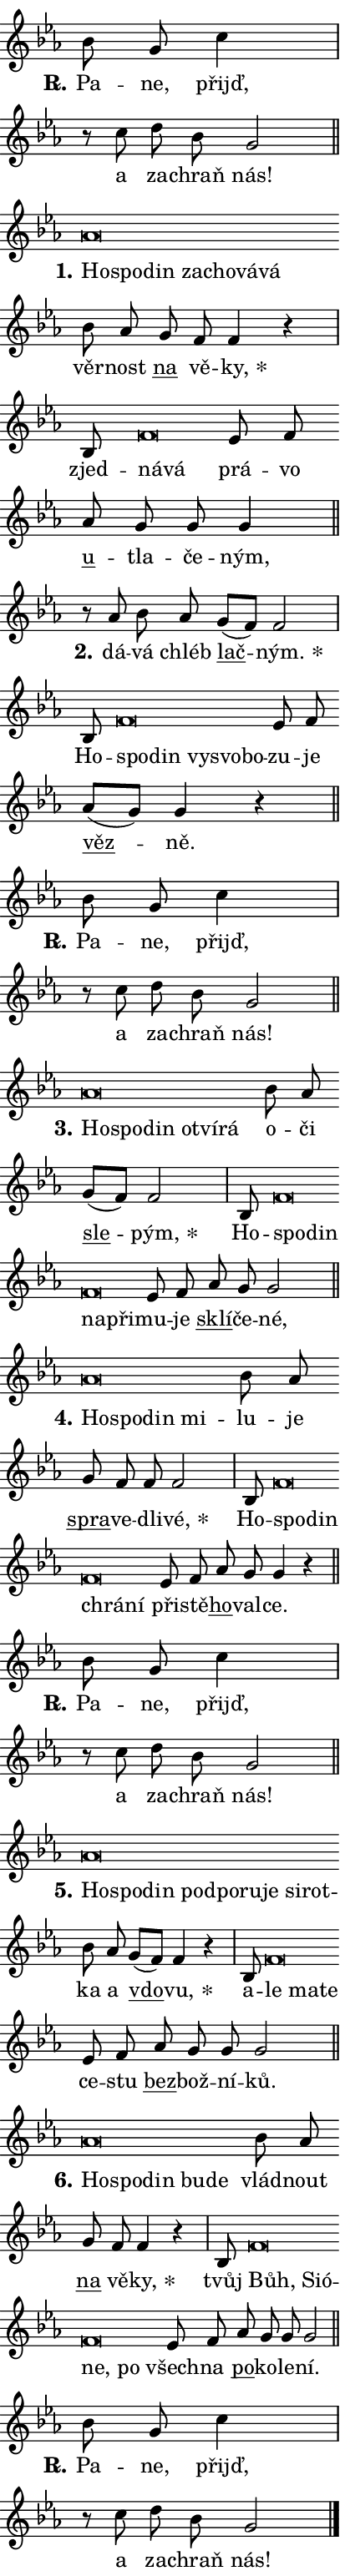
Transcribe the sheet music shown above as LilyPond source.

\version "2.24.0"
\header { tagline = "" }
\paper {
  indent = 0\cm
  top-margin = 0\cm
  right-margin = 0.13\cm % to fit lyric hyphens
  bottom-margin = 0\cm
  left-margin = 0\cm
  paper-width = 7\cm
  page-breaking = #ly:one-page-breaking
  system-system-spacing.basic-distance = #11
  score-system-spacing.basic-distance = #11
  ragged-last = ##f
}


%% Author: Thomas Morley
%% https://lists.gnu.org/archive/html/lilypond-user/2020-05/msg00002.html
#(define (line-position grob)
"Returns position of @var[grob} in current system:
   @code{'start}, if at first time-step
   @code{'end}, if at last time-step
   @code{'middle} otherwise
"
  (let* ((col (ly:item-get-column grob))
         (ln (ly:grob-object col 'left-neighbor))
         (rn (ly:grob-object col 'right-neighbor))
         (col-to-check-left (if (ly:grob? ln) ln col))
         (col-to-check-right (if (ly:grob? rn) rn col))
         (break-dir-left
           (and
             (ly:grob-property col-to-check-left 'non-musical #f)
             (ly:item-break-dir col-to-check-left)))
         (break-dir-right
           (and
             (ly:grob-property col-to-check-right 'non-musical #f)
             (ly:item-break-dir col-to-check-right))))
        (cond ((eqv? 1 break-dir-left) 'start)
              ((eqv? -1 break-dir-right) 'end)
              (else 'middle))))

#(define (tranparent-at-line-position vctor)
  (lambda (grob)
  "Relying on @code{line-position} select the relevant enry from @var{vctor}.
Used to determine transparency,"
    (case (line-position grob)
      ((end) (not (vector-ref vctor 0)))
      ((middle) (not (vector-ref vctor 1)))
      ((start) (not (vector-ref vctor 2))))))

noteHeadBreakVisibility =
#(define-music-function (break-visibility)(vector?)
"Makes @code{NoteHead}s transparent relying on @var{break-visibility}"
#{
  \override NoteHead.transparent =
    #(tranparent-at-line-position break-visibility)
#})

#(define delete-ledgers-for-transparent-note-heads
  (lambda (grob)
    "Reads whether a @code{NoteHead} is transparent.
If so this @code{NoteHead} is removed from @code{'note-heads} from
@var{grob}, which is supposed to be @code{LedgerLineSpanner}.
As a result ledgers are not printed for this @code{NoteHead}"
    (let* ((nhds-array (ly:grob-object grob 'note-heads))
           (nhds-list
             (if (ly:grob-array? nhds-array)
                 (ly:grob-array->list nhds-array)
                 '()))
           ;; Relies on the transparent-property being done before
           ;; Staff.LedgerLineSpanner.after-line-breaking is executed.
           ;; This is fragile ...
           (to-keep
             (remove
               (lambda (nhd)
                 (ly:grob-property nhd 'transparent #f))
               nhds-list)))
      ;; TODO find a better method to iterate over grob-arrays, similiar
      ;; to filter/remove etc for lists
      ;; For now rebuilt from scratch
      (set! (ly:grob-object grob 'note-heads)  '())
      (for-each
        (lambda (nhd)
          (ly:pointer-group-interface::add-grob grob 'note-heads nhd))
        to-keep))))

squashNotes = {
  \override NoteHead.X-extent = #'(-0.2 . 0.2)
  \override NoteHead.Y-extent = #'(-0.75 . 0)
  \override NoteHead.stencil =
    #(lambda (grob)
       (let ((pos (ly:grob-property grob 'staff-position)))
         (begin
           (if (< pos -7) (display "ERROR: Lower brevis then expected\n") (display "OK: Expected brevis position\n"))
           (if (<= pos -6) ly:text-interface::print ly:note-head::print))))
}
unSquashNotes = {
  \revert NoteHead.X-extent
  \revert NoteHead.Y-extent
  \revert NoteHead.stencil
}

hideNotes = \noteHeadBreakVisibility #begin-of-line-visible
unHideNotes = \noteHeadBreakVisibility #all-visible

% work-around for resetting accidentals
% https://lilypond.org/doc/v2.23/Documentation/notation/displaying-rhythms#unmetered-music
cadenzaMeasure = {
  \cadenzaOff
  \partial 1024 s1024
  \cadenzaOn
}

#(define-markup-command (accent layout props text) (markup?)
  "Underline accented syllable"
  (interpret-markup layout props
    #{\markup \override #'(offset . 4.3) \underline { #text }#}))

responsum = \markup \concat {
  "R" \hspace #-1.05 \path #0.1 #'((moveto 0 0.07) (lineto 0.9 0.8)) \hspace #0.05 "."
}

spaceSize = #0.6828661417322834 % exact space size for TeX Gyre Schola

\layout {
  \context {
    \Staff
    \remove "Time_signature_engraver"
    \override LedgerLineSpanner.after-line-breaking = #delete-ledgers-for-transparent-note-heads
  }
  \context {
    \Lyrics {
      \override LyricSpace.minimum-distance = \spaceSize
      \override LyricText.font-name = #"TeX Gyre Schola"
      \override LyricText.font-size = 1
      \override StanzaNumber.font-name = #"TeX Gyre Schola Bold"
      \override StanzaNumber.font-size = 1
    }
  }
  \context {
    \Score 
    \override NoteHead.text =
      #(lambda (grob) 
        (let ((pos (ly:grob-property grob 'staff-position)))
          #{\markup {
            \combine
              \halign #-0.55 \raise #(if (= pos -6) 0 0.5) \override #'(thickness . 2) \draw-line #'(3.2 . 0)
              \musicglyph "noteheads.sM1"
          }#}))
  }
}

% magnetic-lyrics.ily
%
%   written by
%     Jean Abou Samra <jean@abou-samra.fr>
%     Werner Lemberg <wl@gnu.org>
%
%   adapted by
%     Jiri Hon <jiri.hon@gmail.com>
%
% Version 2022-Apr-15

% https://www.mail-archive.com/lilypond-user@gnu.org/msg149350.html

#(define (Left_hyphen_pointer_engraver context)
   "Collect syllable-hyphen-syllable occurrences in lyrics and store
them in properties.  This engraver only looks to the left.  For
example, if the lyrics input is @code{foo -- bar}, it does the
following.

@itemize @bullet
@item
Set the @code{text} property of the @code{LyricHyphen} grob between
@q{foo} and @q{bar} to @code{foo}.

@item
Set the @code{left-hyphen} property of the @code{LyricText} grob with
text @q{foo} to the @code{LyricHyphen} grob between @q{foo} and
@q{bar}.
@end itemize

Use this auxiliary engraver in combination with the
@code{lyric-@/text::@/apply-@/magnetic-@/offset!} hook."
   (let ((hyphen #f)
         (text #f))
     (make-engraver
      (acknowledgers
       ((lyric-syllable-interface engraver grob source-engraver)
        (set! text grob)))
      (end-acknowledgers
       ((lyric-hyphen-interface engraver grob source-engraver)
        ;(when (not (grob::has-interface grob 'lyric-space-interface))
          (set! hyphen grob)));)
      ((stop-translation-timestep engraver)
       (when (and text hyphen)
         (ly:grob-set-object! text 'left-hyphen hyphen))
       (set! text #f)
       (set! hyphen #f)))))

#(define (lyric-text::apply-magnetic-offset! grob)
   "If the space between two syllables is less than the value in
property @code{LyricText@/.details@/.squash-threshold}, move the right
syllable to the left so that it gets concatenated with the left
syllable.

Use this function as a hook for
@code{LyricText@/.after-@/line-@/breaking} if the
@code{Left_@/hyphen_@/pointer_@/engraver} is active."
   (let ((hyphen (ly:grob-object grob 'left-hyphen #f)))
     (when hyphen
       (let ((left-text (ly:spanner-bound hyphen LEFT)))
         (when (grob::has-interface left-text 'lyric-syllable-interface)
           (let* ((common (ly:grob-common-refpoint grob left-text X))
                  (this-x-ext (ly:grob-extent grob common X))
                  (left-x-ext
                   (begin
                     ;; Trigger magnetism for left-text.
                     (ly:grob-property left-text 'after-line-breaking)
                     (ly:grob-extent left-text common X)))
                  ;; `delta` is the gap width between two syllables.
                  (delta (- (interval-start this-x-ext)
                            (interval-end left-x-ext)))
                  (details (ly:grob-property grob 'details))
                  (threshold (assoc-get 'squash-threshold details 0.2)))
             (when (< delta threshold)
               (let* (;; We have to manipulate the input text so that
                      ;; ligatures crossing syllable boundaries are not
                      ;; disabled.  For languages based on the Latin
                      ;; script this is essentially a beautification.
                      ;; However, for non-Western scripts it can be a
                      ;; necessity.
                      (lt (ly:grob-property left-text 'text))
                      (rt (ly:grob-property grob 'text))
                      (is-space (grob::has-interface hyphen 'lyric-space-interface))
                      (space (if is-space " " ""))
                      (extra-delta (if is-space spaceSize 0))
                      ;; Append new syllable.
                      (ltrt-space (if (and (string? lt) (string? rt))
                                (string-append lt space rt)
                                (make-concat-markup (list lt space rt))))
                      ;; Right-align `ltrt` to the right side.
                      (ltrt-space-markup (grob-interpret-markup
                               grob
                               (make-translate-markup
                                (cons (interval-length this-x-ext) 0)
                                (make-right-align-markup ltrt-space)))))
                 (begin
                   ;; Don't print `left-text`.
                   (ly:grob-set-property! left-text 'stencil #f)
                   ;; Set text and stencil (which holds all collected
                   ;; syllables so far) and shift it to the left.
                   (ly:grob-set-property! grob 'text ltrt-space)
                   (ly:grob-set-property! grob 'stencil ltrt-space-markup)
                   (ly:grob-translate-axis! grob (- (- delta extra-delta)) X))))))))))


#(define (lyric-hyphen::displace-bounds-first grob)
   ;; Make very sure this callback isn't triggered too early.
   (let ((left (ly:spanner-bound grob LEFT))
         (right (ly:spanner-bound grob RIGHT)))
     (ly:grob-property left 'after-line-breaking)
     (ly:grob-property right 'after-line-breaking)
     (ly:lyric-hyphen::print grob)))

squashThreshold = #0.4

\layout {
  \context {
    \Lyrics
    \consists #Left_hyphen_pointer_engraver
    \override LyricText.after-line-breaking =
      #lyric-text::apply-magnetic-offset!
    \override LyricHyphen.stencil = #lyric-hyphen::displace-bounds-first
    \override LyricText.details.squash-threshold = \squashThreshold
    \override LyricHyphen.minimum-distance = 0
    \override LyricHyphen.minimum-length = \squashThreshold
  }
}

squashText = \override LyricText.details.squash-threshold = 9999
unSquashText = \override LyricText.details.squash-threshold = \squashThreshold

leftText = \override LyricText.self-alignment-X = #LEFT
unLeftText = \revert LyricText.self-alignment-X

starOffset = #(lambda (grob) 
                (let ((x_offset (ly:self-alignment-interface::aligned-on-x-parent grob)))
                  (if (= x_offset 0) 0 (+ x_offset 1.2))))

star = #(define-music-function (syllable)(string?)
"Append star separator at the end of a syllable"
#{
  \once \override LyricText.X-offset = #starOffset
  \lyricmode { \markup {
    #syllable
    \override #'((font-name . "TeX Gyre Schola Bold")) \hspace #0.2 \lower #0.65 \larger "*"
  } }
#})

starAccent = #(define-music-function (syllable)(string?)
"Append star separator at the end of a syllable and make accent"
#{
  \once \override LyricText.X-offset = #starOffset
  \lyricmode { \markup {
    \accent #syllable
    \override #'((font-name . "TeX Gyre Schola Bold")) \hspace #0.2 \lower #0.65 \larger "*"
  } }
#})

breath = #(define-music-function (syllable)(string?)
"Append breathing indicator at the end of a syllable"
#{
  \lyricmode { \markup { #syllable "+" } }
#})

optionalBreath = #(define-music-function (syllable)(string?)
"Append optional breathing indicator at the end of a syllable"
#{
  \lyricmode { \markup { #syllable "(+)" } }
#})


\score {
    <<
        \new Voice = "melody" { \cadenzaOn \key es \major \relative { bes'8 g c4 \cadenzaMeasure \bar "|" r8 c d bes g2 \cadenzaMeasure \bar "||" \break } }
        \new Lyrics \lyricsto "melody" { \lyricmode { \set stanza = \responsum
Pa -- ne, přijď, a za -- chraň nás! } }
    >>
    \layout {}
}

\score {
    <<
        \new Voice = "melody" { \cadenzaOn \key es \major \relative { \squashNotes as'\breve*1/16 \hideNotes \breve*1/16 \bar "" \breve*1/16 \bar "" \breve*1/16 \bar "" \breve*1/16 \bar "" \breve*1/16 \breve*1/16 \bar "" \unHideNotes \unSquashNotes bes8 as \bar "" g f f4 r \cadenzaMeasure \bar "|" bes,8 \squashNotes f'\breve*1/16 \hideNotes \breve*1/16 \bar "" \unHideNotes \unSquashNotes es8 f \bar "" as g g g4 \cadenzaMeasure \bar "||" \break } }
        \new Lyrics \lyricsto "melody" { \lyricmode { \set stanza = "1."
\leftText Ho -- \squashText spo -- din za -- cho -- vá -- vá \unLeftText \unSquashText věr -- nost \markup \accent na vě -- \star ky, zjed -- \leftText ná -- \squashText vá \unLeftText \unSquashText prá -- vo \markup \accent u -- tla -- če -- ným, } }
    >>
    \layout {}
}

\score {
    <<
        \new Voice = "melody" { \cadenzaOn \key es \major \relative { r8 as' bes8 as \bar "" g[( f)] f2 \cadenzaMeasure \bar "|" bes,8 \squashNotes f'\breve*1/16 \hideNotes \breve*1/16 \bar "" \breve*1/16 \bar "" \breve*1/16 \breve*1/16 \bar "" \unHideNotes \unSquashNotes es8 f \bar "" as[( g)] g4 r \cadenzaMeasure \bar "||" \break } }
        \new Lyrics \lyricsto "melody" { \lyricmode { \set stanza = "2."
dá -- vá chléb \markup \accent lač -- \star ným. Ho -- \leftText spo -- \squashText din vy -- svo -- bo -- \unLeftText \unSquashText zu -- je \markup \accent věz -- ně. } }
    >>
    \layout {}
}

\score {
    <<
        \new Voice = "melody" { \cadenzaOn \key es \major \relative { bes'8 g c4 \cadenzaMeasure \bar "|" r8 c d bes g2 \cadenzaMeasure \bar "||" \break } }
        \new Lyrics \lyricsto "melody" { \lyricmode { \set stanza = \responsum
Pa -- ne, přijď, a za -- chraň nás! } }
    >>
    \layout {}
}

\score {
    <<
        \new Voice = "melody" { \cadenzaOn \key es \major \relative { \squashNotes as'\breve*1/16 \hideNotes \breve*1/16 \bar "" \breve*1/16 \bar "" \breve*1/16 \bar "" \breve*1/16 \breve*1/16 \bar "" \unHideNotes \unSquashNotes bes8 as \bar "" g[( f)] f2 \cadenzaMeasure \bar "|" bes,8 \squashNotes f'\breve*1/16 \hideNotes \breve*1/16 \bar "" \breve*1/16 \breve*1/16 \bar "" \unHideNotes \unSquashNotes es8 f \bar "" as g g2 \cadenzaMeasure \bar "||" \break } }
        \new Lyrics \lyricsto "melody" { \lyricmode { \set stanza = "3."
\leftText Ho -- \squashText spo -- din o -- tví -- rá \unLeftText \unSquashText o -- či \markup \accent sle -- \star pým, Ho -- \leftText spo -- \squashText din na -- při -- \unLeftText \unSquashText mu -- je \markup \accent sklí -- če -- né, } }
    >>
    \layout {}
}

\score {
    <<
        \new Voice = "melody" { \cadenzaOn \key es \major \relative { \squashNotes as'\breve*1/16 \hideNotes \breve*1/16 \bar "" \breve*1/16 \breve*1/16 \bar "" \unHideNotes \unSquashNotes bes8 as \bar "" g f f f2 \cadenzaMeasure \bar "|" bes,8 \squashNotes f'\breve*1/16 \hideNotes \breve*1/16 \bar "" \breve*1/16 \breve*1/16 \bar "" \unHideNotes \unSquashNotes es8 f \bar "" as g g4 r \cadenzaMeasure \bar "||" \break } }
        \new Lyrics \lyricsto "melody" { \lyricmode { \set stanza = "4."
\leftText Ho -- \squashText spo -- din mi -- \unLeftText \unSquashText lu -- je \markup \accent spra -- ve -- dli -- \star vé, Ho -- \leftText spo -- \squashText din chrá -- ní \unLeftText \unSquashText při -- stě -- \markup \accent ho -- val -- ce. } }
    >>
    \layout {}
}

\score {
    <<
        \new Voice = "melody" { \cadenzaOn \key es \major \relative { bes'8 g c4 \cadenzaMeasure \bar "|" r8 c d bes g2 \cadenzaMeasure \bar "||" \break } }
        \new Lyrics \lyricsto "melody" { \lyricmode { \set stanza = \responsum
Pa -- ne, přijď, a za -- chraň nás! } }
    >>
    \layout {}
}

\score {
    <<
        \new Voice = "melody" { \cadenzaOn \key es \major \relative { \squashNotes as'\breve*1/16 \hideNotes \breve*1/16 \bar "" \breve*1/16 \bar "" \breve*1/16 \bar "" \breve*1/16 \bar "" \breve*1/16 \bar "" \breve*1/16 \bar "" \breve*1/16 \breve*1/16 \bar "" \unHideNotes \unSquashNotes bes8 as \bar "" g[( f)] f4 r \cadenzaMeasure \bar "|" bes,8 \squashNotes f'\breve*1/16 \hideNotes \breve*1/16 \breve*1/16 \bar "" \unHideNotes \unSquashNotes es8 f \bar "" as g g g2 \cadenzaMeasure \bar "||" \break } }
        \new Lyrics \lyricsto "melody" { \lyricmode { \set stanza = "5."
\leftText Ho -- \squashText spo -- din pod -- po -- ru -- je si -- rot -- \unLeftText \unSquashText ka a \markup \accent vdo -- \star vu, a -- \leftText le \squashText ma -- te \unLeftText \unSquashText ce -- stu \markup \accent bez -- bož -- ní -- ků. } }
    >>
    \layout {}
}

\score {
    <<
        \new Voice = "melody" { \cadenzaOn \key es \major \relative { \squashNotes as'\breve*1/16 \hideNotes \breve*1/16 \bar "" \breve*1/16 \bar "" \breve*1/16 \breve*1/16 \bar "" \unHideNotes \unSquashNotes bes8 as \bar "" g f f4 r \cadenzaMeasure \bar "|" bes,8 \squashNotes f'\breve*1/16 \hideNotes \breve*1/16 \bar "" \breve*1/16 \bar "" \breve*1/16 \breve*1/16 \bar "" \unHideNotes \unSquashNotes es8 f \bar "" as g g g2 \cadenzaMeasure \bar "||" \break } }
        \new Lyrics \lyricsto "melody" { \lyricmode { \set stanza = "6."
\leftText Ho -- \squashText spo -- din bu -- de \unLeftText \unSquashText vlád -- nout \markup \accent na vě -- \star ky, tvůj \leftText Bůh, \squashText Si -- ó -- ne, po \unLeftText \unSquashText všech -- na \markup \accent po -- ko -- le -- ní. } }
    >>
    \layout {}
}

\score {
    <<
        \new Voice = "melody" { \cadenzaOn \key es \major \relative { bes'8 g c4 \cadenzaMeasure \bar "|" r8 c d bes g2 \cadenzaMeasure \bar "||" \break } \bar "|." }
        \new Lyrics \lyricsto "melody" { \lyricmode { \set stanza = \responsum
Pa -- ne, přijď, a za -- chraň nás! } }
    >>
    \layout {}
}
